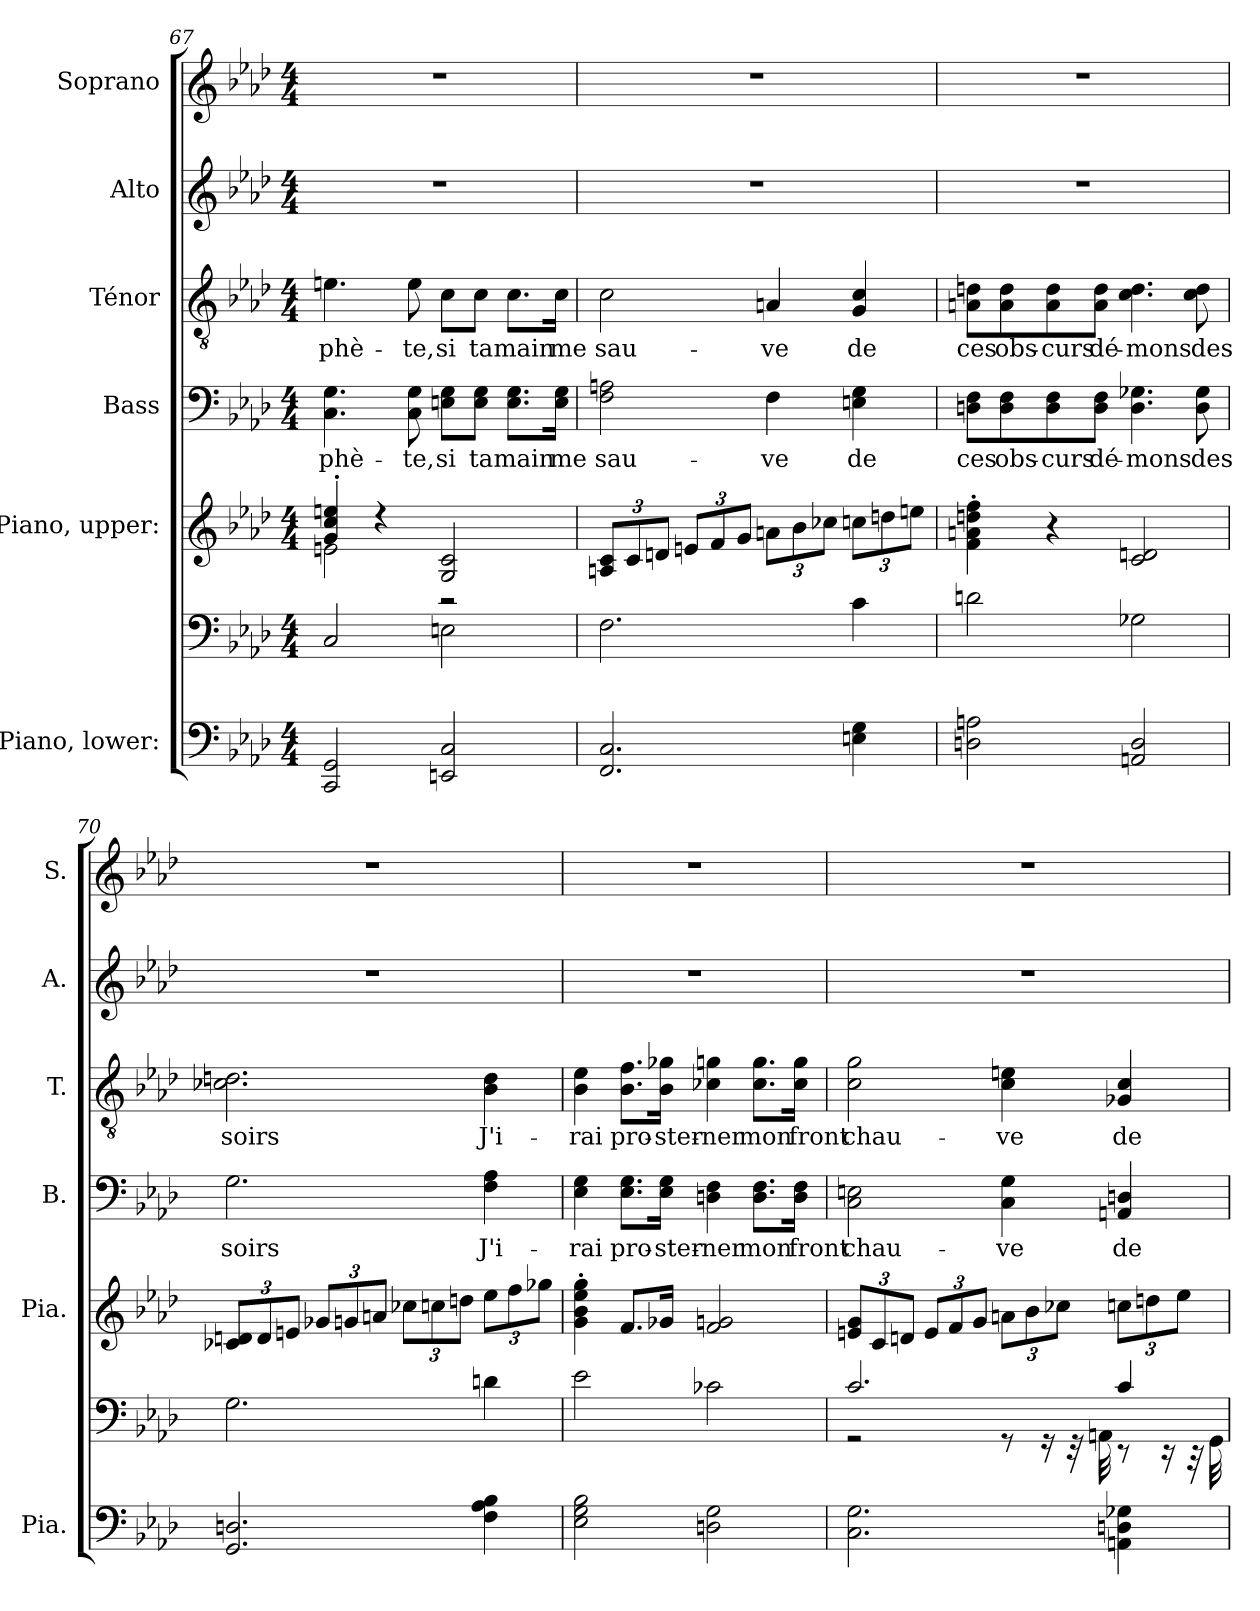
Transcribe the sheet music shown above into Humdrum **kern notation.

**kern	**kern	**kern	**kern	**text	**kern	**text	**kern	**kern
*part6	*part6	*part5	*part4	*part4	*part3	*part3	*part2	*part1
*staff7	*staff6	*staff5	*staff4	*staff4	*staff3	*staff3	*staff2	*staff1
*I"Piano, lower:	*	*I"Piano, upper:	*I"Bass	*	*I"Ténor	*	*I"Alto	*I"Soprano
*I'Pia.	*	*I'Pia.	*I'B.	*	*I'T.	*	*I'A.	*I'S.
*clefF4	*clefF4	*clefG2	*clefF4	*	*clefGv2	*	*clefG2	*clefG2
*k[b-e-a-d-]	*k[b-e-a-d-]	*k[b-e-a-d-]	*k[b-e-a-d-]	*	*k[b-e-a-d-]	*	*k[b-e-a-d-]	*k[b-e-a-d-]
*M4/4	*M4/4	*M4/4	*M4/4	*	*M4/4	*	*M4/4	*M4/4
=67	=67	=67	=67	=67	=67	=67	=67	=67
*	*	*^	*	*	*	*	*	*
!	!	!	!	!	!LO:LY:b	!	!LO:LY:b	!	!
2CC/ 2GG/	2C/	4g/' 4cc/' 4een/'	2en\	4.C\ 4.G\	-phè-	4.en\	-phè-	1r	1r
.	.	4r	.	.	.	.	.	.	.
!	!	!	!	!	!LO:LY:b	!	!LO:LY:b	!	!
.	.	.	.	8C\ 8G\	-te,	8e\	-te,	.	.
!	!	!	!	!	!LO:LY:b	!	!LO:LY:b	!	!
2EEn/ 2C/	2En\	2G/ 2c/	2r	8En\ 8G\L	si	8c\L	si	.	.
!	!	!	!	!	!LO:LY:b	!	!LO:LY:b	!	!
.	.	.	.	8E\ 8G\J	ta	8c\J	ta	.	.
!	!	!	!	!	!LO:LY:b	!	!LO:LY:b	!	!
.	.	.	.	8.E\ 8.G\L	main	8.c\L	main	.	.
!	!	!	!	!	!LO:LY:b	!	!LO:LY:b	!	!
.	.	.	.	16E\ 16G\Jk	me	16c\Jk	me	.	.
*	*	*v	*v	*	*	*	*	*	*
=68	=68	=68	=68	=68	=68	=68	=68	=68
*	*	*Xbrackettup	*	*	*	*	*	*
!	!	!	!	!LO:LY:b	!	!LO:LY:b	!	!
2.FF/ 2.C/	2.F\	12An/ 12c/L	2F\ 2An\	sau-	2c\	sau-	1r	1r
.	.	12c/	.	.	.	.	.	.
.	.	12dn/J	.	.	.	.	.	.
.	.	12en/L	.	.	.	.	.	.
.	.	12f/	.	.	.	.	.	.
.	.	12g/J	.	.	.	.	.	.
!	!	!	!	!LO:LY:b	!	!LO:LY:b	!	!
.	.	12an\L	4F\	-ve	4An/	-ve	.	.
.	.	12b-\	.	.	.	.	.	.
.	.	12cc-X\J	.	.	.	.	.	.
!	!	!	!	!LO:LY:b	!	!LO:LY:b	!	!
4En\ 4G\	4c\	12ccn\L	4En\ 4G\	de	4G/ 4c/	de	.	.
.	.	12ddn\	.	.	.	.	.	.
.	.	12een\J	.	.	.	.	.	.
!!LO:LB:g=z
=69	=69	=69	=69	=69	=69	=69	=69	=69
!	!	!	!	!LO:LY:b	!	!LO:LY:b	!	!
2Dn\ 2An\	2dn\	4f\' 4an\' 4ddn\' 4ff\'	8Dn\ 8F\L	ces	8An\ 8dn\L	ces	1r	1r
!	!	!	!	!LO:LY:b	!	!LO:LY:b	!	!
.	.	.	8D\ 8F\	obs-	8A\ 8d\	obs-	.	.
!	!	!	!	!LO:LY:b	!	!LO:LY:b	!	!
.	.	4r	8D\ 8F\	-curs	8A\ 8d\	-curs	.	.
!	!	!	!	!LO:LY:b	!	!LO:LY:b	!	!
.	.	.	8D\ 8F\J	dé-	8A\ 8d\J	dé-	.	.
!	!	!	!	!LO:LY:b	!	!LO:LY:b	!	!
2AAn/ 2D/	2G-X\	2c/ 2dn/	4.D\ 4.G-X\	-mons	4.c\ 4.d\	-mons	.	.
!	!	!	!	!LO:LY:b	!	!LO:LY:b	!	!
.	.	.	8D\ 8G-\	des	8c\ 8d\	des	.	.
=70	=70	=70	=70	=70	=70	=70	=70	=70
!	!	!	!	!LO:LY:b	!	!LO:LY:b	!	!
2.GG/ 2.Dn/	2.G\	12c-X/ 12dn/L	2.G\	soirs	2.c-X\ 2.dn\	soirs	1r	1r
.	.	12d/	.	.	.	.	.	.
.	.	12en/J	.	.	.	.	.	.
.	.	12g-X/L	.	.	.	.	.	.
.	.	12gn/	.	.	.	.	.	.
.	.	12an/J	.	.	.	.	.	.
.	.	12cc-X\L	.	.	.	.	.	.
.	.	12ccn\	.	.	.	.	.	.
.	.	12ddn\J	.	.	.	.	.	.
!	!	!	!	!LO:LY:b	!	!LO:LY:b	!	!
4F\ 4A-\ 4B-\	4dn\	12ee-\L	4F\ 4A-\	J'i-	4B-\ 4d\	J'i-	.	.
.	.	12ff\	.	.	.	.	.	.
.	.	12gg-X\J	.	.	.	.	.	.
=71	=71	=71	=71	=71	=71	=71	=71	=71
!	!	!	!	!LO:LY:b	!	!LO:LY:b	!	!
2E-\ 2G\ 2B-\	2e-\	4g\' 4b-\' 4ee-\' 4gg\'	4E-\ 4G\	-rai	4B-\ 4e-\	-rai	1r	1r
!	!	!	!	!LO:LY:b	!	!LO:LY:b	!	!
.	.	8.f/L	8.E-\ 8.G\L	pro-	8.B-\ 8.f\L	pro-	.	.
!	!	!	!	!LO:LY:b	!	!LO:LY:b	!	!
.	.	16g-X/Jk	16E-\ 16G\Jk	-ster-	16B-\ 16g-X\Jk	-ster-	.	.
!	!	!	!	!LO:LY:b	!	!LO:LY:b	!	!
2Dn\ 2G\	2c-X\	2f/ 2gn/	4Dn\ 4F\	-ner	4c-X\ 4gn\	-ner	.	.
!	!	!	!	!LO:LY:b	!	!LO:LY:b	!	!
.	.	.	8.D\ 8.F\L	mon	8.c-\ 8.g\L	mon	.	.
!	!	!	!	!LO:LY:b	!	!LO:LY:b	!	!
.	.	.	16D\ 16F\Jk	front	16c-\ 16g\Jk	front	.	.
!!LO:PB:g=z
=72	=72	=72	=72	=72	=72	=72	=72	=72
*	*^	*	*	*	*	*	*	*
!	!	!	!	!	!LO:LY:b	!	!LO:LY:b	!	!
2.C\ 2.G\	2.c/	2r	12en/ 12g/L	2C\ 2En\	chau-	2c\ 2g\	chau-	1r	1r
.	.	.	12c/	.	.	.	.	.	.
.	.	.	12dn/J	.	.	.	.	.	.
.	.	.	12e/L	.	.	.	.	.	.
.	.	.	12f/	.	.	.	.	.	.
.	.	.	12g/J	.	.	.	.	.	.
!	!	!	!	!	!LO:LY:b	!	!LO:LY:b	!	!
.	.	8r	12an\L	4C\ 4G\	-ve	4c\ 4en\	-ve	.	.
.	.	.	12b-\	.	.	.	.	.	.
.	.	16r	.	.	.	.	.	.	.
.	.	.	12cc-X\J	.	.	.	.	.	.
.	.	32r	.	.	.	.	.	.	.
.	.	32AAn\	.	.	.	.	.	.	.
!	!	!	!	!	!LO:LY:b	!	!LO:LY:b	!	!
4AAn\ 4Dn\ 4G-X\	4c/	8r	12ccn\L	4AAn/ 4Dn/	de-	4G-X/ 4c/	de-	.	.
.	.	.	12ddn\	.	.	.	.	.	.
.	.	16r	.	.	.	.	.	.	.
.	.	.	12ee-\J	.	.	.	.	.	.
.	.	32r	.	.	.	.	.	.	.
.	.	32GG\	.	.	.	.	.	.	.
*	*v	*v	*	*	*	*	*	*	*
=	=	=	=	=	=	=	=	=
*-	*-	*-	*-	*-	*-	*-	*-	*-
